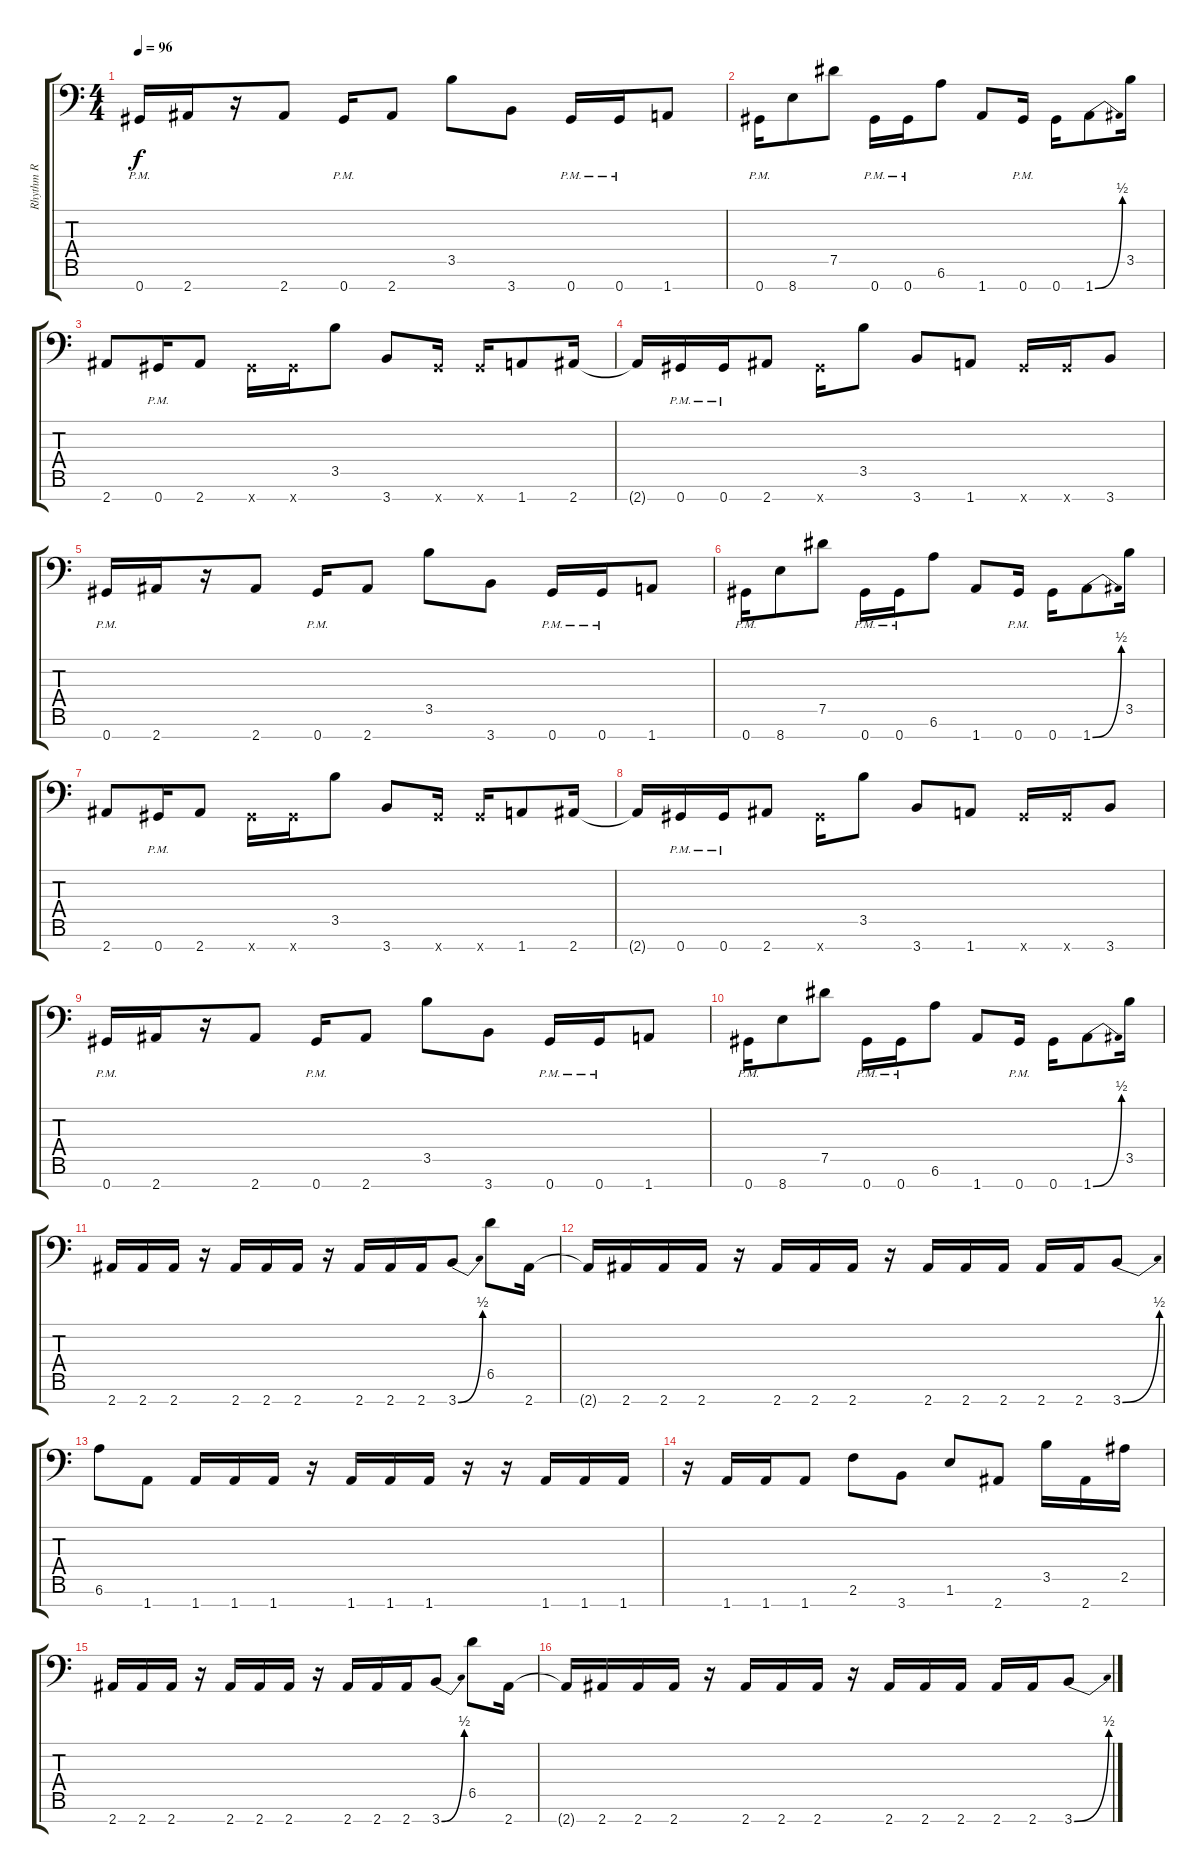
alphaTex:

\track ("Rhythm R" "Rhythm R") {instrument distortionguitar}
\staff {score tabs}
\tuning (Eb4 Bb3 Gb3 Db3 Ab2 Eb2 Ab1) {hide}
\ts (4 4)
\tempo 96
\clef f4
\ks c
0.7{pm}.16{dy f} 2.7.16 r.16 2.7.8 0.7{pm}.16 2.7.8 3.5.8 3.7.8 0.7{pm}.16 0.7{pm}.16 1.7.8 |
0.7{pm}.16 8.7.8 7.5.8 0.7{pm}.16 0.7{pm}.16 6.6.8 1.7.8 0.7{pm}.16 0.7.16 1.7{be (bend 0 0 60 2)}.8 3.5.16 |
2.7.8 0.7{pm}.16 2.7.8 0.7{x}.16 0.7{x}.16 3.5.8 3.7.8 0.7{x}.16 0.7{x}.16 1.7.8 2.7.16 |
2.7{t}.16 0.7{pm}.16 0.7{pm}.16 2.7.8 0.7{x}.16 3.5.8 3.7.8 1.7.8 0.7{x}.16 0.7{x}.16 3.7.8 |
0.7{pm}.16 2.7.16 r.16 2.7.8 0.7{pm}.16 2.7.8 3.5.8 3.7.8 0.7{pm}.16 0.7{pm}.16 1.7.8 |
0.7{pm}.16 8.7.8 7.5.8 0.7{pm}.16 0.7{pm}.16 6.6.8 1.7.8 0.7{pm}.16 0.7.16 1.7{be (bend 0 0 60 2)}.8 3.5.16 |
2.7.8 0.7{pm}.16 2.7.8 0.7{x}.16 0.7{x}.16 3.5.8 3.7.8 0.7{x}.16 0.7{x}.16 1.7.8 2.7.16 |
2.7{t}.16 0.7{pm}.16 0.7{pm}.16 2.7.8 0.7{x}.16 3.5.8 3.7.8 1.7.8 0.7{x}.16 0.7{x}.16 3.7.8 |
0.7{pm}.16 2.7.16 r.16 2.7.8 0.7{pm}.16 2.7.8 3.5.8 3.7.8 0.7{pm}.16 0.7{pm}.16 1.7.8 |
0.7{pm}.16 8.7.8 7.5.8 0.7{pm}.16 0.7{pm}.16 6.6.8 1.7.8 0.7{pm}.16 0.7.16 1.7{be (bend 0 0 60 2)}.8 3.5.16 |
2.7.16 2.7.16 2.7.16 r.16 2.7.16 2.7.16 2.7.16 r.16 2.7.16 2.7.16 2.7.16 3.7{be (bend 0 0 60 2)}.8 6.5.8 2.7.16 |
2.7{t}.16 2.7.16 2.7.16 2.7.16 r.16 2.7.16 2.7.16 2.7.16 r.16 2.7.16 2.7.16 2.7.16 2.7.16 2.7.16 3.7{be (bend 0 0 60 2)}.8 |
6.6.8 1.7.8 1.7.16 1.7.16 1.7.16 r.16 1.7.16 1.7.16 1.7.16 r.16 r.16 1.7.16 1.7.16 1.7.16 |
r.16 1.7.16 1.7.16 1.7.8 2.6.8 3.7.8 1.6.8 2.7.8 3.5.16 2.7.16 2.5.16 |
2.7.16 2.7.16 2.7.16 r.16 2.7.16 2.7.16 2.7.16 r.16 2.7.16 2.7.16 2.7.16 3.7{be (bend 0 0 60 2)}.8 6.5.8 2.7.16 |
2.7{t}.16 2.7.16 2.7.16 2.7.16 r.16 2.7.16 2.7.16 2.7.16 r.16 2.7.16 2.7.16 2.7.16 2.7.16 2.7.16 3.7{be (bend 0 0 60 2)}.8
